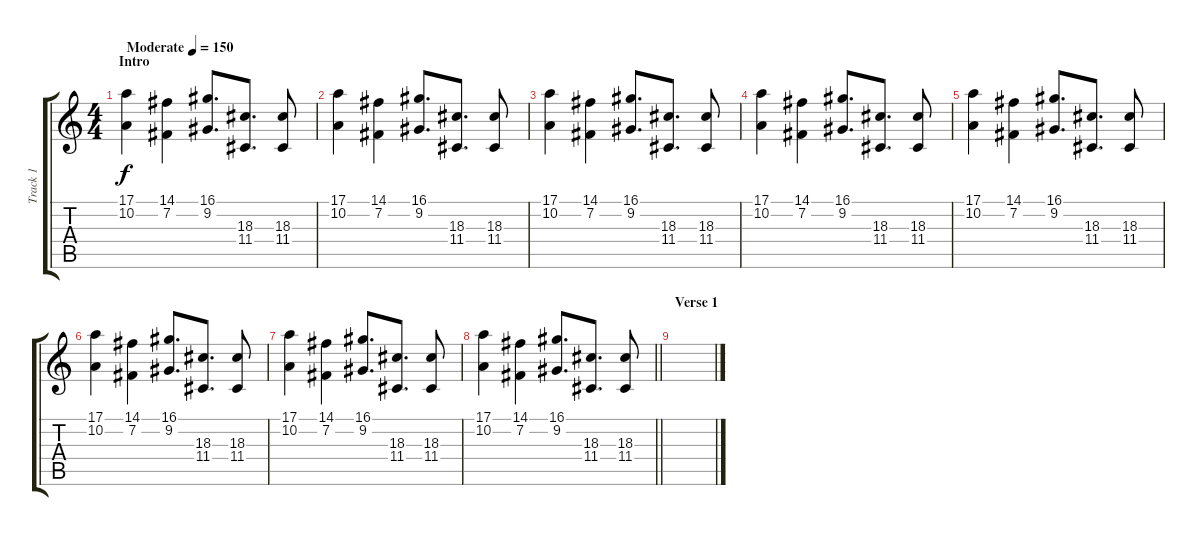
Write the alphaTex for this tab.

\track ("Track 1" "Track 1") {instrument lead2sawtooth}
\staff {score tabs}
\tuning (E4 B3 G3 D3 A2 E2) {hide}
\ts (4 4)
\section ("" "Intro")
\tempo (150 "Moderate")
\clef g2
\ks c
(17.1 10.2).4{dy f instrument lead2sawtooth} (14.1 7.2).4 (16.1 9.2).8{d} (18.3 11.4).8{d} (18.3 11.4).8 |
(17.1 10.2).4 (14.1 7.2).4 (16.1 9.2).8{d} (18.3 11.4).8{d} (18.3 11.4).8 |
(17.1 10.2).4 (14.1 7.2).4 (16.1 9.2).8{d} (18.3 11.4).8{d} (18.3 11.4).8 |
(17.1 10.2).4 (14.1 7.2).4 (16.1 9.2).8{d} (18.3 11.4).8{d} (18.3 11.4).8 |
(17.1 10.2).4 (14.1 7.2).4 (16.1 9.2).8{d} (18.3 11.4).8{d} (18.3 11.4).8 |
(17.1 10.2).4 (14.1 7.2).4 (16.1 9.2).8{d} (18.3 11.4).8{d} (18.3 11.4).8 |
(17.1 10.2).4 (14.1 7.2).4 (16.1 9.2).8{d} (18.3 11.4).8{d} (18.3 11.4).8 |
\barLineRight lightlight
(17.1 10.2).4 (14.1 7.2).4 (16.1 9.2).8{d} (18.3 11.4).8{d} (18.3 11.4).8 |
\section ("" "Verse 1")
